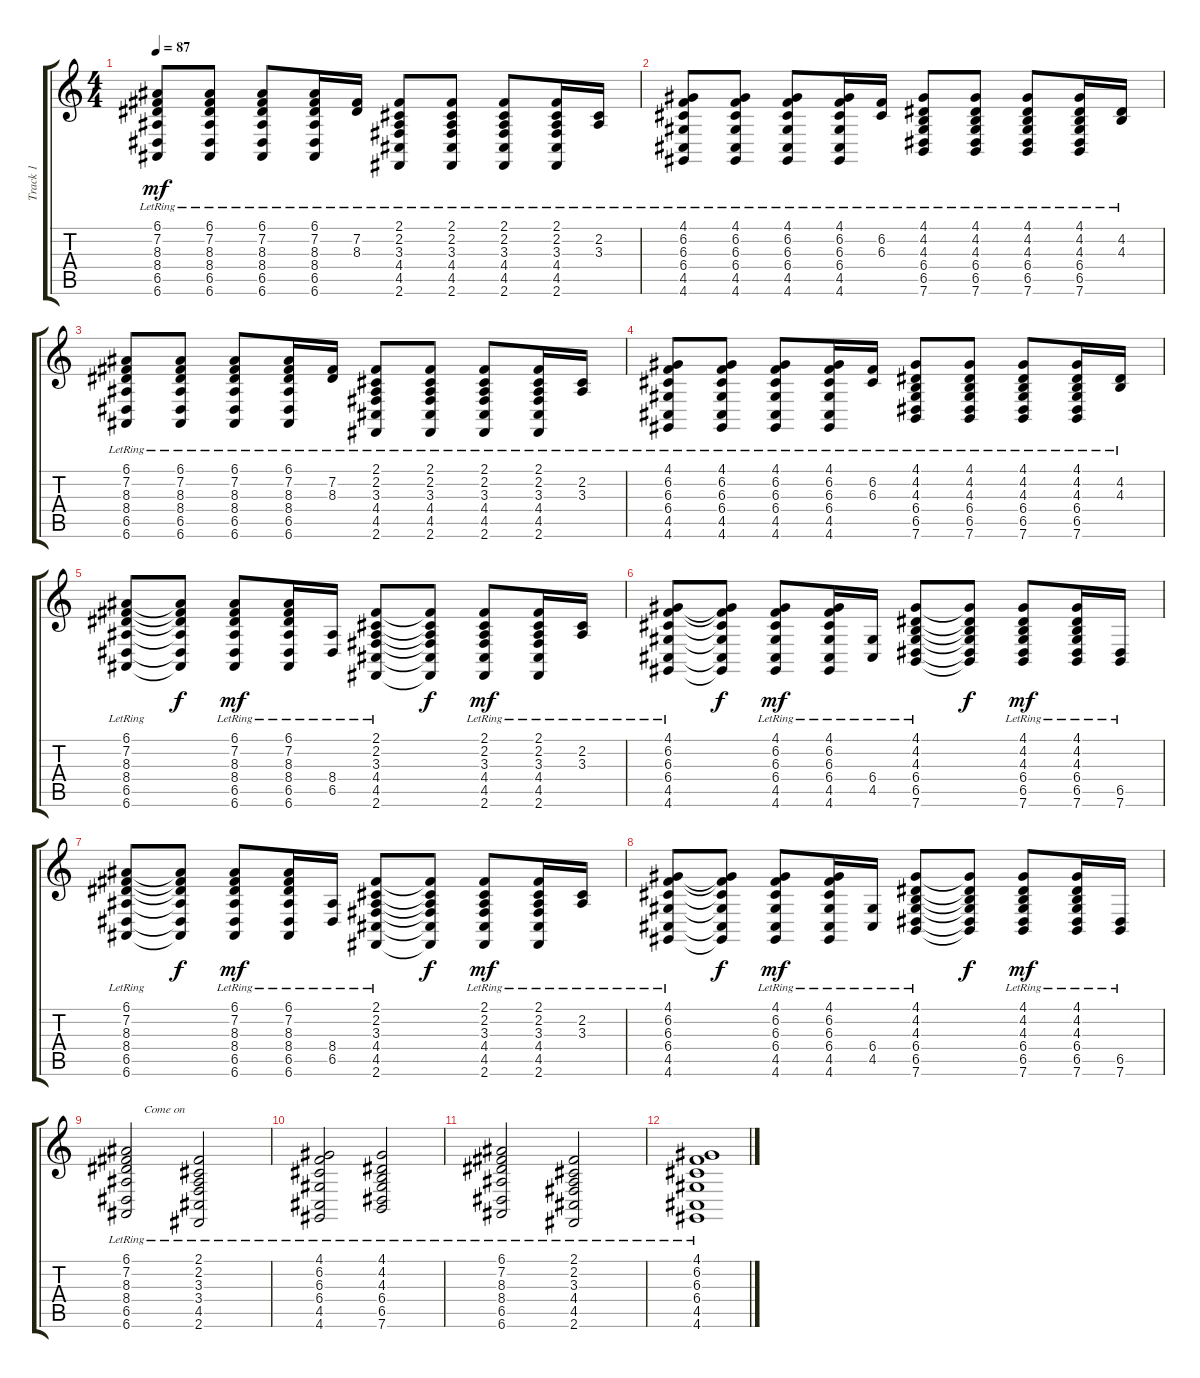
\track ("Track 1" "Track 1") {instrument acousticgrandpiano}
\staff {score tabs}
\tuning (E4 B3 G3 D3 A2 E2) {hide}
\ts (4 4)
\tempo 87
\clef g2
\ks c
(6.1{lr} 7.2{lr} 8.3{lr} 8.4{lr} 6.5{lr} 6.6{lr}).8{dy mf} (6.1{lr} 7.2{lr} 8.3{lr} 8.4{lr} 6.5{lr} 6.6{lr}).8 (6.1{lr} 7.2{lr} 8.3{lr} 8.4{lr} 6.5{lr} 6.6{lr}).8 (6.1{lr} 7.2{lr} 8.3{lr} 8.4{lr} 6.5{lr} 6.6{lr}).16 (7.2{lr} 8.3{lr}).16 (2.1{lr} 2.2{lr} 3.3{lr} 4.4{lr} 4.5{lr} 2.6{lr}).8 (2.1{lr} 2.2{lr} 3.3{lr} 4.4{lr} 4.5{lr} 2.6{lr}).8 (2.1{lr} 2.2{lr} 3.3{lr} 4.4{lr} 4.5{lr} 2.6{lr}).8 (2.1{lr} 2.2{lr} 3.3{lr} 4.4{lr} 4.5{lr} 2.6{lr}).16 (2.2{lr} 3.3{lr}).16 |
(4.1{lr} 6.2{lr} 6.3{lr} 6.4{lr} 4.5{lr} 4.6{lr}).8 (4.1{lr} 6.2{lr} 6.3{lr} 6.4{lr} 4.5{lr} 4.6{lr}).8 (4.1{lr} 6.2{lr} 6.3{lr} 6.4{lr} 4.5{lr} 4.6{lr}).8 (4.1{lr} 6.2{lr} 6.3{lr} 6.4{lr} 4.5{lr} 4.6{lr}).16 (6.2{lr} 6.3{lr}).16 (4.1{lr} 4.2{lr} 4.3{lr} 6.4{lr} 6.5{lr} 7.6{lr}).8 (4.1{lr} 4.2{lr} 4.3{lr} 6.4{lr} 6.5{lr} 7.6{lr}).8 (4.1{lr} 4.2{lr} 4.3{lr} 6.4{lr} 6.5{lr} 7.6{lr}).8 (4.1{lr} 4.2{lr} 4.3{lr} 6.4{lr} 6.5{lr} 7.6{lr}).16 (4.2{lr} 4.3{lr}).16 |
(6.1{lr} 7.2{lr} 8.3{lr} 8.4{lr} 6.5{lr} 6.6{lr}).8 (6.1{lr} 7.2{lr} 8.3{lr} 8.4{lr} 6.5{lr} 6.6{lr}).8 (6.1{lr} 7.2{lr} 8.3{lr} 8.4{lr} 6.5{lr} 6.6{lr}).8 (6.1{lr} 7.2{lr} 8.3{lr} 8.4{lr} 6.5{lr} 6.6{lr}).16 (7.2{lr} 8.3{lr}).16 (2.1{lr} 2.2{lr} 3.3{lr} 4.4{lr} 4.5{lr} 2.6{lr}).8 (2.1{lr} 2.2{lr} 3.3{lr} 4.4{lr} 4.5{lr} 2.6{lr}).8 (2.1{lr} 2.2{lr} 3.3{lr} 4.4{lr} 4.5{lr} 2.6{lr}).8 (2.1{lr} 2.2{lr} 3.3{lr} 4.4{lr} 4.5{lr} 2.6{lr}).16 (2.2{lr} 3.3{lr}).16 |
(4.1{lr} 6.2{lr} 6.3{lr} 6.4{lr} 4.5{lr} 4.6{lr}).8 (4.1{lr} 6.2{lr} 6.3{lr} 6.4{lr} 4.5{lr} 4.6{lr}).8 (4.1{lr} 6.2{lr} 6.3{lr} 6.4{lr} 4.5{lr} 4.6{lr}).8 (4.1{lr} 6.2{lr} 6.3{lr} 6.4{lr} 4.5{lr} 4.6{lr}).16 (6.2{lr} 6.3{lr}).16 (4.1{lr} 4.2{lr} 4.3{lr} 6.4{lr} 6.5{lr} 7.6{lr}).8 (4.1{lr} 4.2{lr} 4.3{lr} 6.4{lr} 6.5{lr} 7.6{lr}).8 (4.1{lr} 4.2{lr} 4.3{lr} 6.4{lr} 6.5{lr} 7.6{lr}).8 (4.1{lr} 4.2{lr} 4.3{lr} 6.4{lr} 6.5{lr} 7.6{lr}).16 (4.2{lr} 4.3{lr}).16 |
(6.1{lr} 7.2{lr} 8.3{lr} 8.4{lr} 6.5{lr} 6.6{lr}).8 (6.1{t} 7.2{t} 8.3{t} 8.4{t} 6.5{t} 6.6{t}).8{dy f} (6.1{lr} 7.2{lr} 8.3{lr} 8.4{lr} 6.5{lr} 6.6{lr}).8{dy mf} (6.1{lr} 7.2{lr} 8.3{lr} 8.4{lr} 6.5{lr} 6.6{lr}).16 (8.4{lr} 6.5{lr}).16 (2.1{lr} 2.2{lr} 3.3{lr} 4.4{lr} 4.5{lr} 2.6{lr}).8 (2.1{t} 2.2{t} 3.3{t} 4.4{t} 4.5{t} 2.6{t}).8{dy f} (2.1{lr} 2.2{lr} 3.3{lr} 4.4{lr} 4.5{lr} 2.6{lr}).8{dy mf} (2.1{lr} 2.2{lr} 3.3{lr} 4.4{lr} 4.5{lr} 2.6{lr}).16 (2.2{lr} 3.3{lr}).16 |
(4.1{lr} 6.2{lr} 6.3{lr} 6.4{lr} 4.5{lr} 4.6{lr}).8 (4.1{t} 6.2{t} 6.3{t} 6.4{t} 4.5{t} 4.6{t}).8{dy f} (4.1{lr} 6.2{lr} 6.3{lr} 6.4{lr} 4.5{lr} 4.6{lr}).8{dy mf} (4.1{lr} 6.2{lr} 6.3{lr} 6.4{lr} 4.5{lr} 4.6{lr}).16 (6.4{lr} 4.5{lr}).16 (4.1{lr} 4.2{lr} 4.3{lr} 6.4{lr} 6.5{lr} 7.6{lr}).8 (4.1{t} 4.2{t} 4.3{t} 6.4{t} 6.5{t} 7.6{t}).8{dy f} (4.1{lr} 4.2{lr} 4.3{lr} 6.4{lr} 6.5{lr} 7.6{lr}).8{dy mf} (4.1{lr} 4.2{lr} 4.3{lr} 6.4{lr} 6.5{lr} 7.6{lr}).16 (6.5{lr} 7.6{lr}).16 |
(6.1{lr} 7.2{lr} 8.3{lr} 8.4{lr} 6.5{lr} 6.6{lr}).8 (6.1{t} 7.2{t} 8.3{t} 8.4{t} 6.5{t} 6.6{t}).8{dy f} (6.1{lr} 7.2{lr} 8.3{lr} 8.4{lr} 6.5{lr} 6.6{lr}).8{dy mf} (6.1{lr} 7.2{lr} 8.3{lr} 8.4{lr} 6.5{lr} 6.6{lr}).16 (8.4{lr} 6.5{lr}).16 (2.1{lr} 2.2{lr} 3.3{lr} 4.4{lr} 4.5{lr} 2.6{lr}).8 (2.1{t} 2.2{t} 3.3{t} 4.4{t} 4.5{t} 2.6{t}).8{dy f} (2.1{lr} 2.2{lr} 3.3{lr} 4.4{lr} 4.5{lr} 2.6{lr}).8{dy mf} (2.1{lr} 2.2{lr} 3.3{lr} 4.4{lr} 4.5{lr} 2.6{lr}).16 (2.2{lr} 3.3{lr}).16 |
(4.1{lr} 6.2{lr} 6.3{lr} 6.4{lr} 4.5{lr} 4.6{lr}).8 (4.1{t} 6.2{t} 6.3{t} 6.4{t} 4.5{t} 4.6{t}).8{dy f} (4.1{lr} 6.2{lr} 6.3{lr} 6.4{lr} 4.5{lr} 4.6{lr}).8{dy mf} (4.1{lr} 6.2{lr} 6.3{lr} 6.4{lr} 4.5{lr} 4.6{lr}).16 (6.4{lr} 4.5{lr}).16 (4.1{lr} 4.2{lr} 4.3{lr} 6.4{lr} 6.5{lr} 7.6{lr}).8 (4.1{t} 4.2{t} 4.3{t} 6.4{t} 6.5{t} 7.6{t}).8{dy f} (4.1{lr} 4.2{lr} 4.3{lr} 6.4{lr} 6.5{lr} 7.6{lr}).8{dy mf} (4.1{lr} 4.2{lr} 4.3{lr} 6.4{lr} 6.5{lr} 7.6{lr}).16 (6.5{lr} 7.6{lr}).16 |
(6.1{lr} 7.2{lr} 8.3{lr} 8.4{lr} 6.5{lr} 6.6{lr}).2{txt "      Come on"} (2.1{lr} 2.2{lr} 3.3{lr} 3.4{lr} 4.5{lr} 2.6{lr}).2 |
(4.1{lr} 6.2{lr} 6.3{lr} 6.4{lr} 4.5{lr} 4.6{lr}).2{txt "    "} (4.1{lr} 4.2{lr} 4.3{lr} 6.4{lr} 6.5{lr} 7.6{lr}).2 |
(6.1{lr} 7.2{lr} 8.3{lr} 8.4{lr} 6.5{lr} 6.6{lr}).2 (2.1{lr} 2.2{lr} 3.3{lr} 4.4{lr} 4.5{lr} 2.6{lr}).2 |
(4.1{lr} 6.2{lr} 6.3{lr} 6.4{lr} 4.5{lr} 4.6{lr}).1
